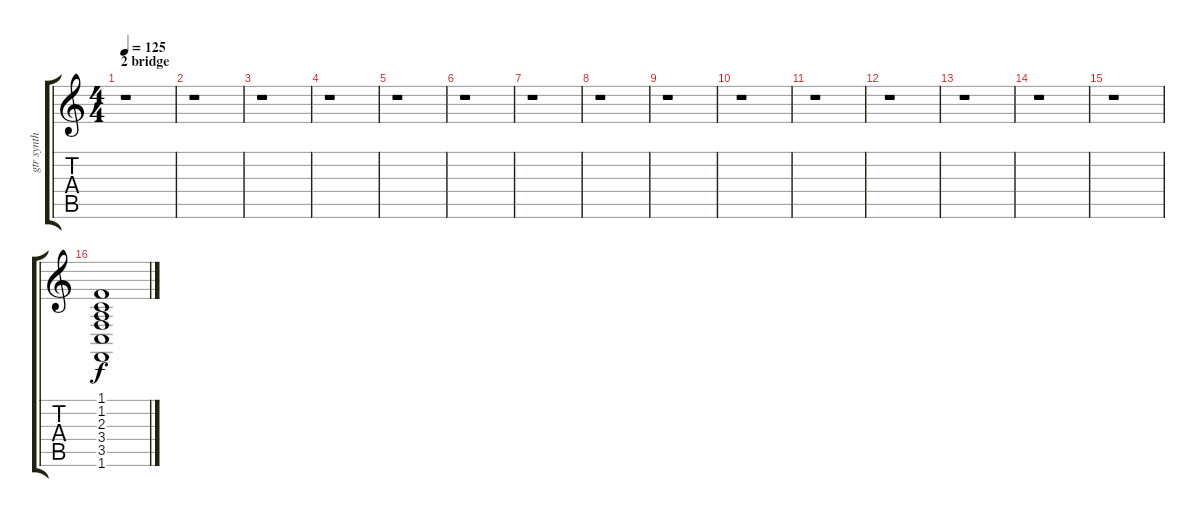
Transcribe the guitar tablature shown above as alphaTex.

\track ("gtr synth" "gtr synth") {instrument fx5brightness}
\staff {score tabs}
\tuning (E4 B3 G3 D3 A2 E2) {hide}
\ts (4 4)
\section ("" "2 bridge")
\tempo 125
\clef g2
\ks c
r.1{dy f} |
r.1 |
r.1 |
r.1 |
r.1 |
r.1 |
r.1 |
r.1 |
r.1 |
r.1 |
r.1 |
r.1 |
r.1 |
r.1 |
r.1 |
(1.1 1.2 2.3 3.4 3.5 1.6).1{volume 10}
